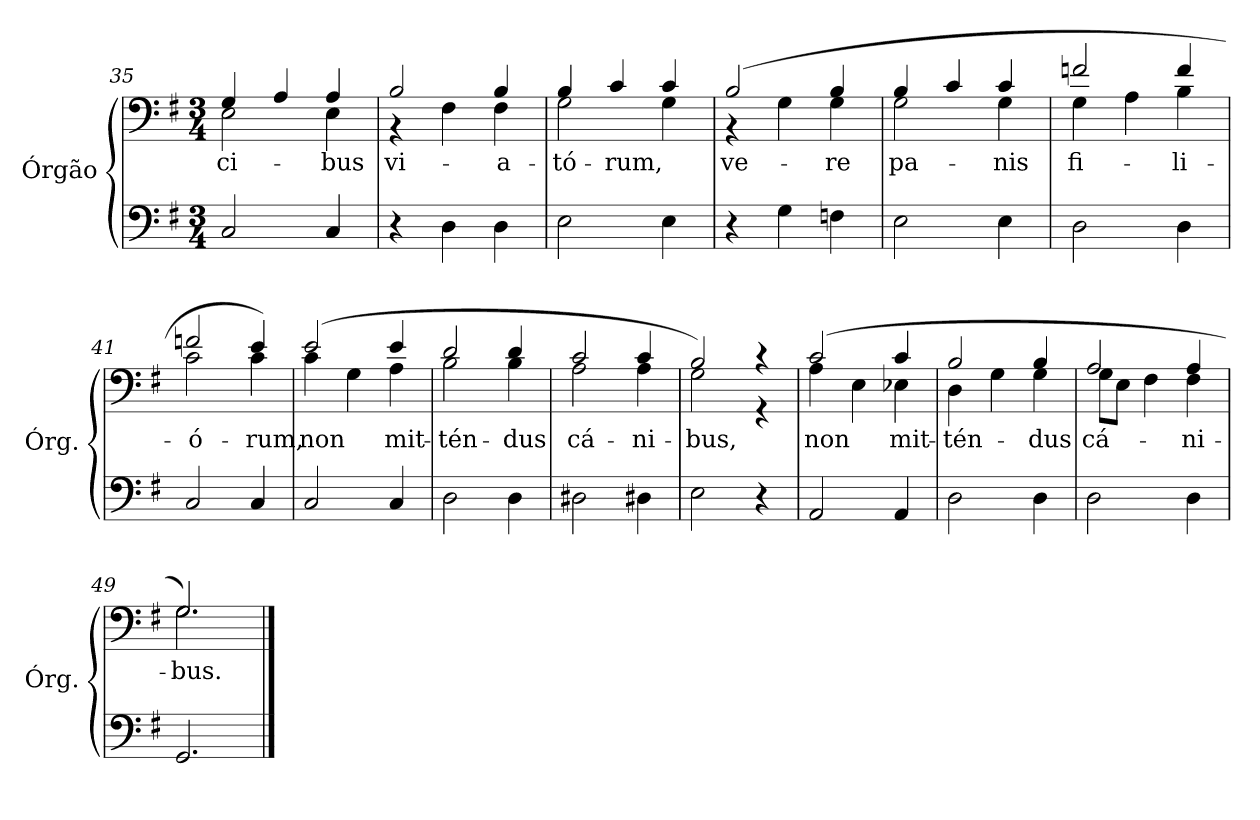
**kern	**kern	**text
*part1	*part1	*part1
*staff2	*staff1	*staff1
*I"Órgão	*	*
*I'Órg.	*	*
*clefF4	*clefF4	*
*k[f#]	*k[f#]	*
*G:	*G:	*
*M3/4	*M3/4	*
=35	=35	=35
!	!	!LO:LY:b:color=#000000
*	*^	*
2Ci/	4Gi/	2Ei\	ci-
.	4Ai/	.	.
!	!	!	!LO:LY:b:color=#000000
4Ci/	4Ai/	4Ei\	-bus
=36	=36	=36	=36
!	!	!	!LO:LY:b:color=#000000
4r	2Bi/	4r	vi-
4Di\	.	4F#i\	.
!	!	!	!LO:LY:b:color=#000000
4Di\	4Bi/	4F#i\	-a-
=37	=37	=37	=37
!	!	!	!LO:LY:b:color=#000000
2Ei\	4Bi/	2Gi\	-tó-
!	!	!	!LO:LY:b:color=#000000
.	4ci/	.	-rum,
4Ei\	4ci/	4Gi\	.
=38	=38	=38	=38
!	!	!	!LO:LY:b:color=#000000
4r	(2Bi/	4r	ve-
4Gi\	.	4Gi\	.
!	!	!	!LO:LY:b:color=#000000
4Fni\	4Bi/	4Gi\	-re
=39	=39	=39	=39
!	!	!	!LO:LY:b:color=#000000
2Ei\	4Bi/	2Gi\	pa-
.	4ci/	.	.
!	!	!	!LO:LY:b:color=#000000
4Ei\	4ci/	4Gi\	-nis
=40	=40	=40	=40
!	!	!	!LO:LY:b:color=#000000
2Di\	2fni/	4Gi\	fi-
.	.	4Ai\	.
!	!	!	!LO:LY:b:color=#000000
4Di\	4fi/	4Bi\	-li-
=41	=41	=41	=41
!	!	!	!LO:LY:b:color=#000000
2Ci/	2fni/	2ci\	-ó-
!	!	!	!LO:LY:b:color=#000000
4Ci/	4ei/)	4ci\	-rum,
!!LO:LB:g=z	!!
=42	=42	=42	=42
!	!	!	!LO:LY:b:color=#000000
2Ci/	(2ei/	4ci\	non
.	.	4Gi\	.
!	!	!	!LO:LY:b:color=#000000
4Ci/	4ei/	4Ai\	mit-
=43	=43	=43	=43
!	!	!	!LO:LY:b:color=#000000
2Di\	2di/	2Bi\	-tén-
!	!	!	!LO:LY:b:color=#000000
4Di\	4di/	4Bi\	-dus
=44	=44	=44	=44
!	!	!	!LO:LY:b:color=#000000
2D#Xi\	2ci/	2Ai\	cá-
!	!	!	!LO:LY:b:color=#000000
4D#Xi\	4ci/	4Ai\	-ni-
=45	=45	=45	=45
!	!	!	!LO:LY:b:color=#000000
2Ei\	2Bi/)	2Gi\	-bus,
4r	4r	4r	.
=46	=46	=46	=46
!	!	!	!LO:LY:b:color=#000000
2AAi/	(2ci/	4Ai\	non
.	.	4Ei\	.
!	!	!	!LO:LY:b:color=#000000
4AAi/	4ci/	4E-Xi\	mit-
=47	=47	=47	=47
!	!	!	!LO:LY:b:color=#000000
2Di\	2Bi/	4Di\	-tén-
.	.	4Gi\	.
!	!	!	!LO:LY:b:color=#000000
4Di\	4Bi/	4Gi\	-dus
=48	=48	=48	=48
!	!	!	!LO:LY:b:color=#000000
2Di\	2Ai/	8Gi\L	cá-
.	.	8Ei\J	.
.	.	4F#i\	.
!	!	!	!LO:LY:b:color=#000000
4Di\	4Ai/	4F#i\	-ni-
=49	=49	=49	=49
!	!	!	!LO:LY:b:color=#000000
2.GGi/	2.Gi/)	2.Gi\	-bus.
*	*v	*v	*
==	==	==
*-	*-	*-
